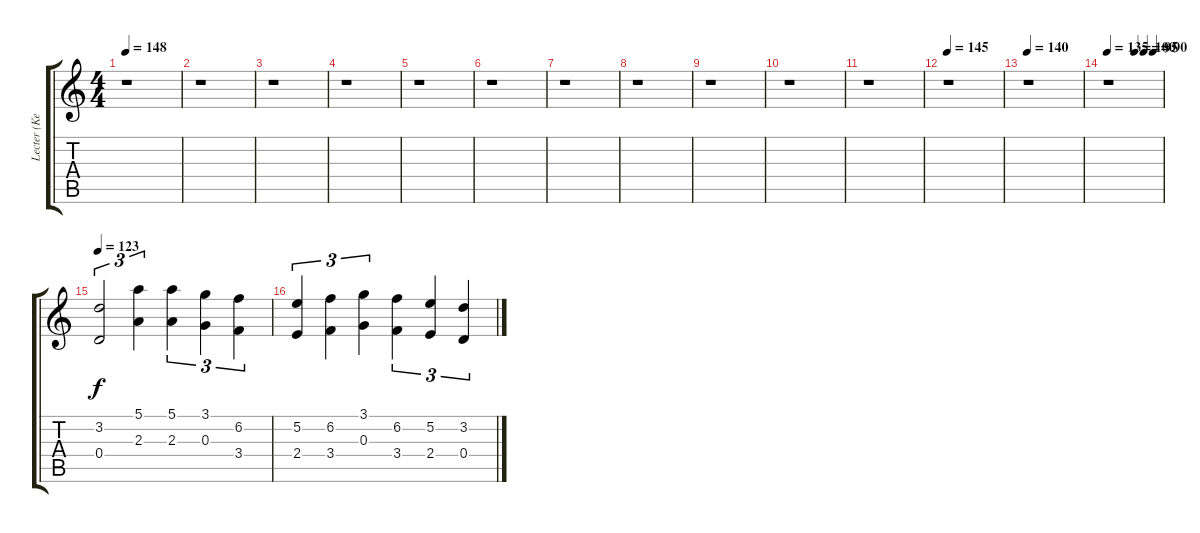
\track ("Lecter (KeybRight)" "Lecter (Ke") {instrument acousticgrandpiano}
\staff {score tabs}
\tuning (E5 B4 G4 D4 A3 D3) {hide}
\ts (4 4)
\tempo 148
\clef g2
\ks c
r.1{dy ff} |
r.1 |
r.1 |
r.1 |
r.1 |
r.1 |
r.1 |
r.1 |
r.1 |
r.1 |
r.1 |
\tempo 145
r.1 |
\tempo 140
r.1 |
\tempo 135
\tempo (100 0.5)
\tempo (95 0.6666666666666666)
\tempo (90 0.8333333333333334)
r.1 |
\tempo 123
(3.2 0.4).2{tu (3 2) dy f} (5.1 2.3).4{tu (3 2)} (5.1 2.3).4{tu (3 2)} (3.1 0.3).4{tu (3 2)} (6.2 3.4).4{tu (3 2)} |
(5.2 2.4).4{tu (3 2)} (6.2 3.4).4{tu (3 2)} (3.1 0.3).4{tu (3 2)} (6.2 3.4).4{tu (3 2)} (5.2 2.4).4{tu (3 2)} (3.2 0.4).4{tu (3 2)}
